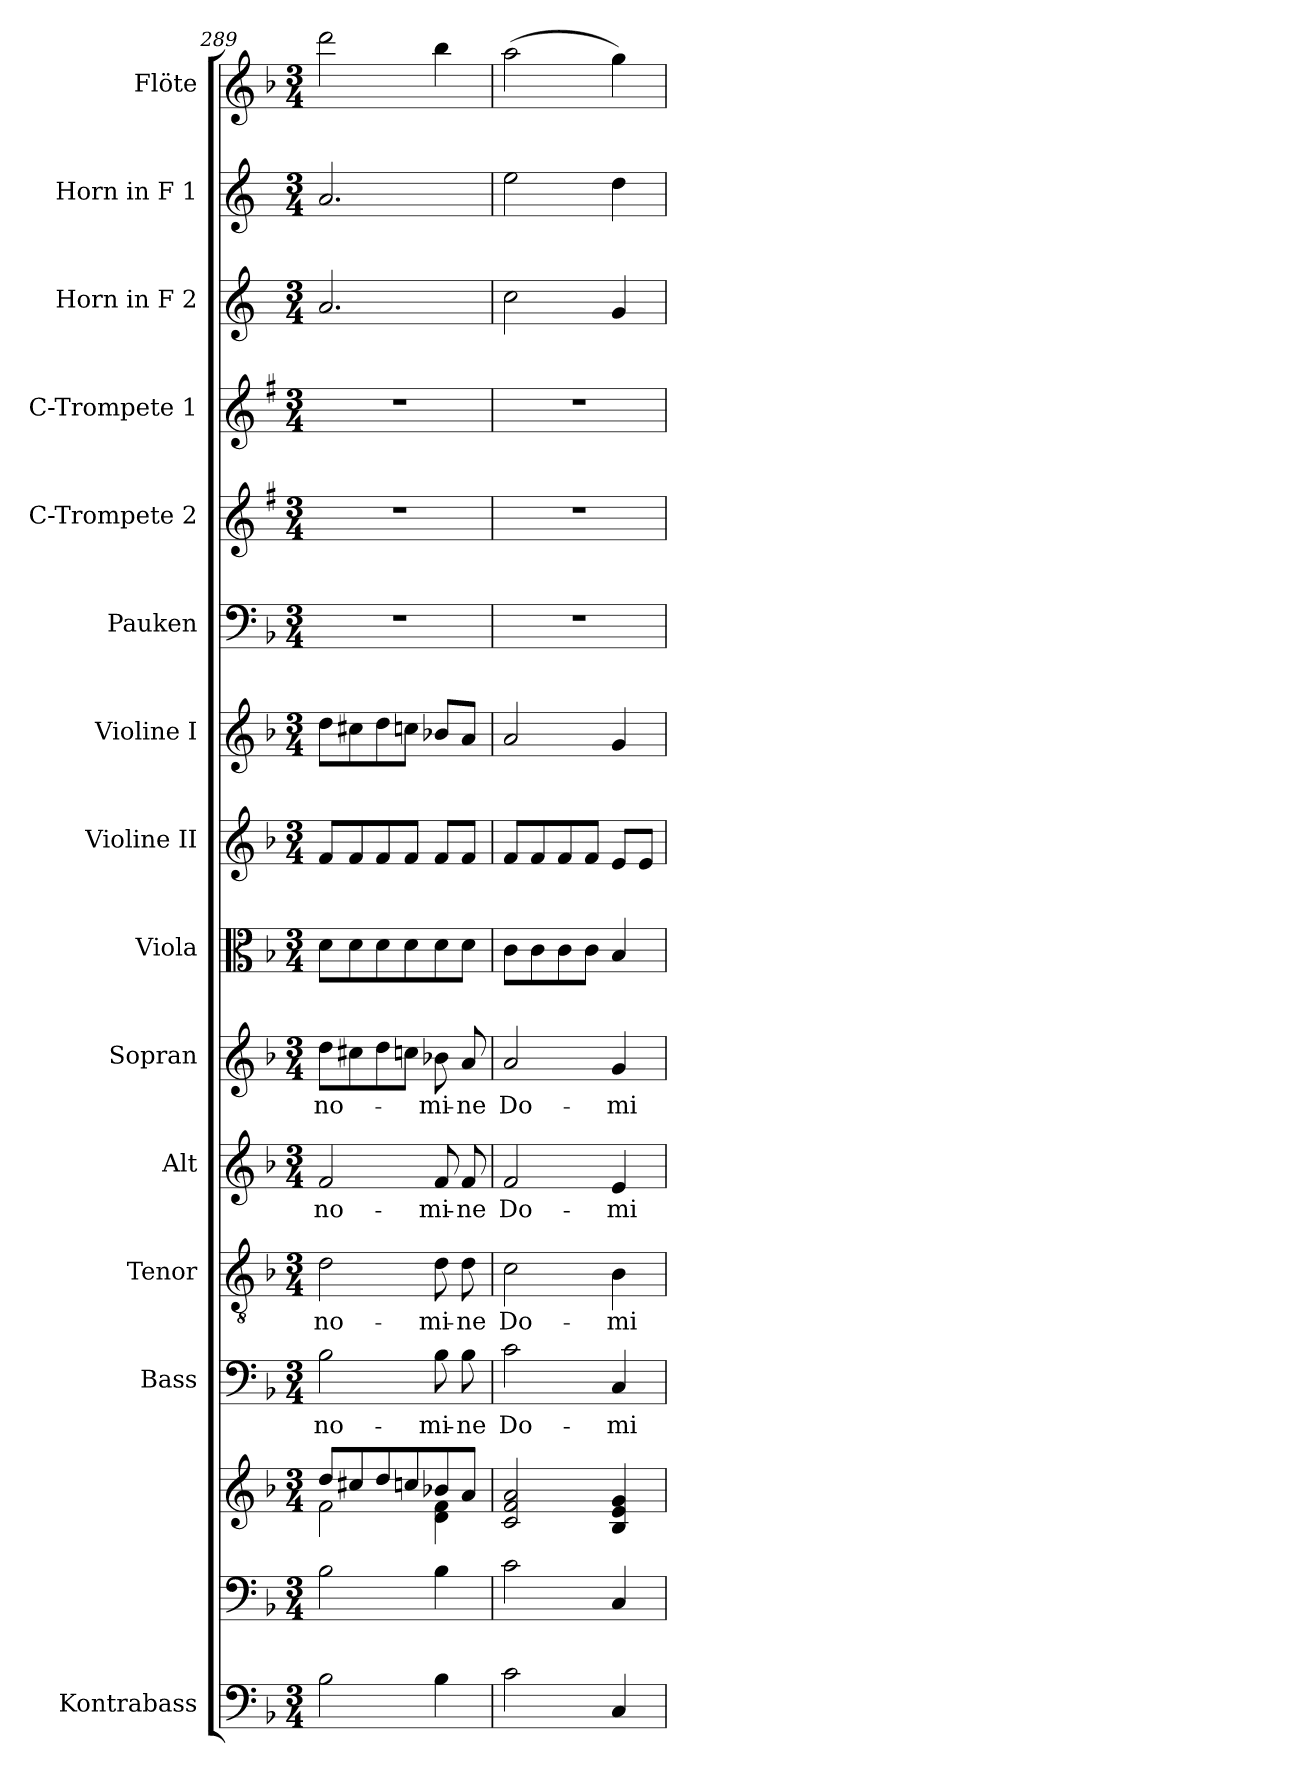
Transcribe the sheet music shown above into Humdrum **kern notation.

**kern	**kern	**kern	**kern	**text	**kern	**text	**kern	**text	**kern	**text	**kern	**kern	**kern	**kern	**kern	**kern	**kern	**kern	**kern
*part15	*part14	*part14	*part13	*part13	*part12	*part12	*part11	*part11	*part10	*part10	*part9	*part8	*part7	*part6	*part5	*part4	*part3	*part2	*part1
*staff16	*staff15	*staff14	*staff13	*staff13	*staff12	*staff12	*staff11	*staff11	*staff10	*staff10	*staff9	*staff8	*staff7	*staff6	*staff5	*staff4	*staff3	*staff2	*staff1
*I"Kontrabass	*	*	*I"Bass	*	*I"Tenor	*	*I"Alt	*	*I"Sopran	*	*I"Viola	*I"Violine II	*I"Violine I	*I"Pauken	*I"C-Trompete 2	*I"C-Trompete 1	*I"Horn in F 2	*I"Horn in F 1	*I"Flöte
*I'Kb.	*	*	*I'B.	*	*I'T.	*	*I'A.	*	*I'S.	*	*I'Vla.	*I'Vl. II	*I'Vl. I	*I'Pk.	*I'C Trp. 2	*I'C Trp. 1	*	*	*I'Fl.
!!LO:PB:g=z
*clefF4	*clefF4	*clefG2	*clefF4	*	*clefGv2	*	*clefG2	*	*clefG2	*	*clefC3	*clefG2	*clefG2	*clefF4	*clefG2	*clefG2	*clefG2	*clefG2	*clefG2
*ITrd7c12	*	*	*	*	*	*	*	*	*	*	*	*	*	*	*ITrd1c2	*ITrd1c2	*ITrd4c7	*ITrd4c7	*
*k[b-]	*k[b-]	*k[b-]	*k[b-]	*	*k[b-]	*	*k[b-]	*	*k[b-]	*	*k[b-]	*k[b-]	*k[b-]	*k[b-]	*k[b-]	*k[b-]	*k[b-]	*k[b-]	*k[b-]
*F:	*F:	*F:	*F:	*	*F:	*	*F:	*	*F:	*	*F:	*F:	*F:	*F:	*F:	*F:	*F:	*F:	*F:
*M3/4	*M3/4	*M3/4	*M3/4	*	*M3/4	*	*M3/4	*	*M3/4	*	*M3/4	*M3/4	*M3/4	*M3/4	*M3/4	*M3/4	*M3/4	*M3/4	*M3/4
=289	=289	=289	=289	=289	=289	=289	=289	=289	=289	=289	=289	=289	=289	=289	=289	=289	=289	=289	=289
*	*	*^	*	*	*	*	*	*	*	*	*	*	*	*	*	*	*	*	*
!	!	!	!	!	!LO:LY:b	!	!LO:LY:b	!	!LO:LY:b	!	!LO:LY:b	!	!	!	!	!	!	!	!	!
2BB-\	2B-\	8dd/L	2f\	2B-\	no-	2d\	no-	2f/	no-	8dd\L	no-	8d\L	8f/L	8dd\L	2.r	2.r	2.r	2.d/	2.d/	2ddd\
.	.	8cc#X/	.	.	.	.	.	.	.	8cc#X\	.	8d\	8f/	8cc#X\	.	.	.	.	.	.
.	.	8dd/	.	.	.	.	.	.	.	8dd\	.	8d\	8f/	8dd\	.	.	.	.	.	.
.	.	8ccn/	.	.	.	.	.	.	.	8ccn\J	.	8d\	8f/J	8ccn\J	.	.	.	.	.	.
!	!	!	!	!	!LO:LY:b	!	!LO:LY:b	!	!LO:LY:b	!	!LO:LY:b	!	!	!	!	!	!	!	!	!
4BB-\	4B-\	8b-X/	4d\ 4f\	8B-\	-mi-	8d\	-mi-	8f/	-mi-	8b-X\	-mi-	8d\	8f/L	8b-X/L	.	.	.	.	.	4bb-\
!	!	!	!	!	!LO:LY:b	!	!LO:LY:b	!	!LO:LY:b	!	!LO:LY:b	!	!	!	!	!	!	!	!	!
.	.	8a/J	.	8B-\	-ne	8d\	-ne	8f/	-ne	8a/	-ne	8d\J	8f/J	8a/J	.	.	.	.	.	.
*	*	*v	*v	*	*	*	*	*	*	*	*	*	*	*	*	*	*	*	*	*
=290	=290	=290	=290	=290	=290	=290	=290	=290	=290	=290	=290	=290	=290	=290	=290	=290	=290	=290	=290
!	!	!	!	!LO:LY:b	!	!LO:LY:b	!	!LO:LY:b	!	!LO:LY:b	!	!	!	!	!	!	!	!	!
2C\	2c\	2c/ 2f/ 2a/	2c\	Do-	2c\	Do-	2f/	Do-	2a/	Do-	8c\L	8f/L	2a/	2.r	2.r	2.r	2f\	2a\	(>2aa\
.	.	.	.	.	.	.	.	.	.	.	8c\	8f/	.	.	.	.	.	.	.
.	.	.	.	.	.	.	.	.	.	.	8c\	8f/	.	.	.	.	.	.	.
.	.	.	.	.	.	.	.	.	.	.	8c\J	8f/J	.	.	.	.	.	.	.
!	!	!	!	!LO:LY:b	!	!LO:LY:b	!	!LO:LY:b	!	!LO:LY:b	!	!	!	!	!	!	!	!	!
4CC/	4C/	4B-/ 4e/ 4g/	4C/	-mi-	4B-\	-mi-	4e/	-mi-	4g/	-mi-	4B-/	8e/L	4g/	.	.	.	4c/	4g\	4gg\)
.	.	.	.	.	.	.	.	.	.	.	.	8e/J	.	.	.	.	.	.	.
=	=	=	=	=	=	=	=	=	=	=	=	=	=	=	=	=	=	=	=
*-	*-	*-	*-	*-	*-	*-	*-	*-	*-	*-	*-	*-	*-	*-	*-	*-	*-	*-	*-
